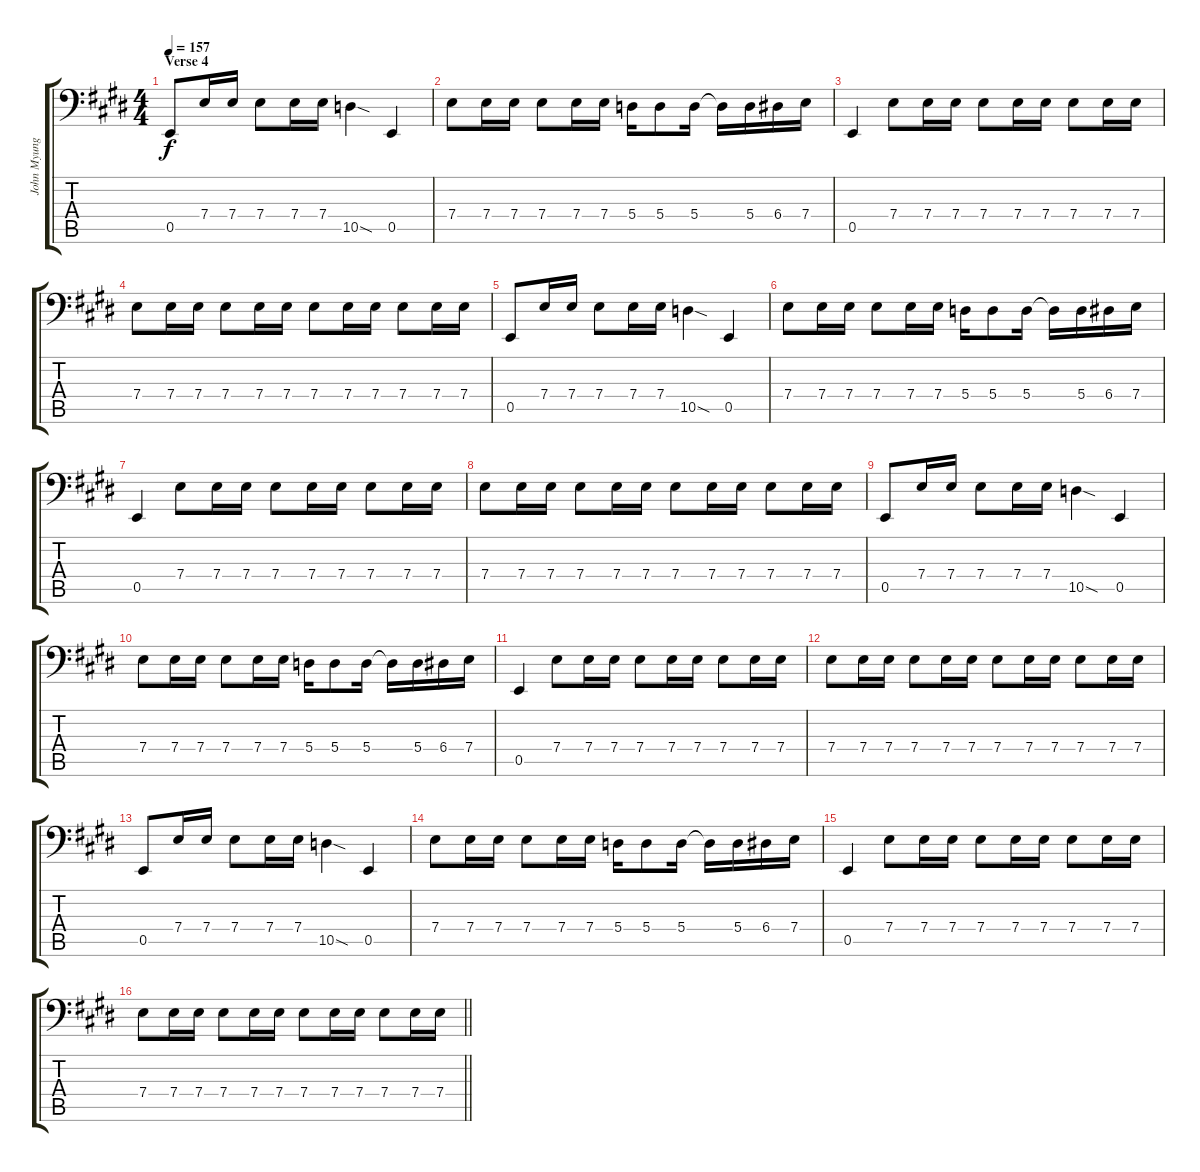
\track ("John Myung" "John Myung") {instrument electricbassfinger}
\staff {score tabs}
\tuning (C3 G2 D2 A1 E1 B0) {hide}
\ts (4 4)
\section ("" "Verse 4")
\tempo 157
\clef f4
\ks e
0.5.8{dy f} 7.4.16 7.4.16 7.4.8 7.4.16 7.4.16 10.5{sod}.4 0.5.4 |
\ks c#minor
7.4.8 7.4.16 7.4.16 7.4.8 7.4.16 7.4.16 5.4.16 5.4.8 5.4.16 5.4{t}.16 5.4.16 6.4.16 7.4.16 |
0.5.4 7.4.8 7.4.16 7.4.16 7.4.8 7.4.16 7.4.16 7.4.8 7.4.16 7.4.16 |
7.4.8 7.4.16 7.4.16 7.4.8 7.4.16 7.4.16 7.4.8 7.4.16 7.4.16 7.4.8 7.4.16 7.4.16 |
\ks e
0.5.8 7.4.16 7.4.16 7.4.8 7.4.16 7.4.16 10.5{sod}.4 0.5.4 |
\ks c#minor
7.4.8 7.4.16 7.4.16 7.4.8 7.4.16 7.4.16 5.4.16 5.4.8 5.4.16 5.4{t}.16 5.4.16 6.4.16 7.4.16 |
0.5.4 7.4.8 7.4.16 7.4.16 7.4.8 7.4.16 7.4.16 7.4.8 7.4.16 7.4.16 |
7.4.8 7.4.16 7.4.16 7.4.8 7.4.16 7.4.16 7.4.8 7.4.16 7.4.16 7.4.8 7.4.16 7.4.16 |
\ks e
0.5.8 7.4.16 7.4.16 7.4.8 7.4.16 7.4.16 10.5{sod}.4 0.5.4 |
\ks c#minor
7.4.8 7.4.16 7.4.16 7.4.8 7.4.16 7.4.16 5.4.16 5.4.8 5.4.16 5.4{t}.16 5.4.16 6.4.16 7.4.16 |
0.5.4 7.4.8 7.4.16 7.4.16 7.4.8 7.4.16 7.4.16 7.4.8 7.4.16 7.4.16 |
7.4.8 7.4.16 7.4.16 7.4.8 7.4.16 7.4.16 7.4.8 7.4.16 7.4.16 7.4.8 7.4.16 7.4.16 |
\ks e
0.5.8 7.4.16 7.4.16 7.4.8 7.4.16 7.4.16 10.5{sod}.4 0.5.4 |
\ks c#minor
7.4.8 7.4.16 7.4.16 7.4.8 7.4.16 7.4.16 5.4.16 5.4.8 5.4.16 5.4{t}.16 5.4.16 6.4.16 7.4.16 |
\ks e
0.5.4 7.4.8 7.4.16 7.4.16 7.4.8 7.4.16 7.4.16 7.4.8 7.4.16 7.4.16 |
\barLineRight lightlight
\ks c#minor
7.4.8 7.4.16 7.4.16 7.4.8 7.4.16 7.4.16 7.4.8 7.4.16 7.4.16 7.4.8 7.4.16 7.4.16
